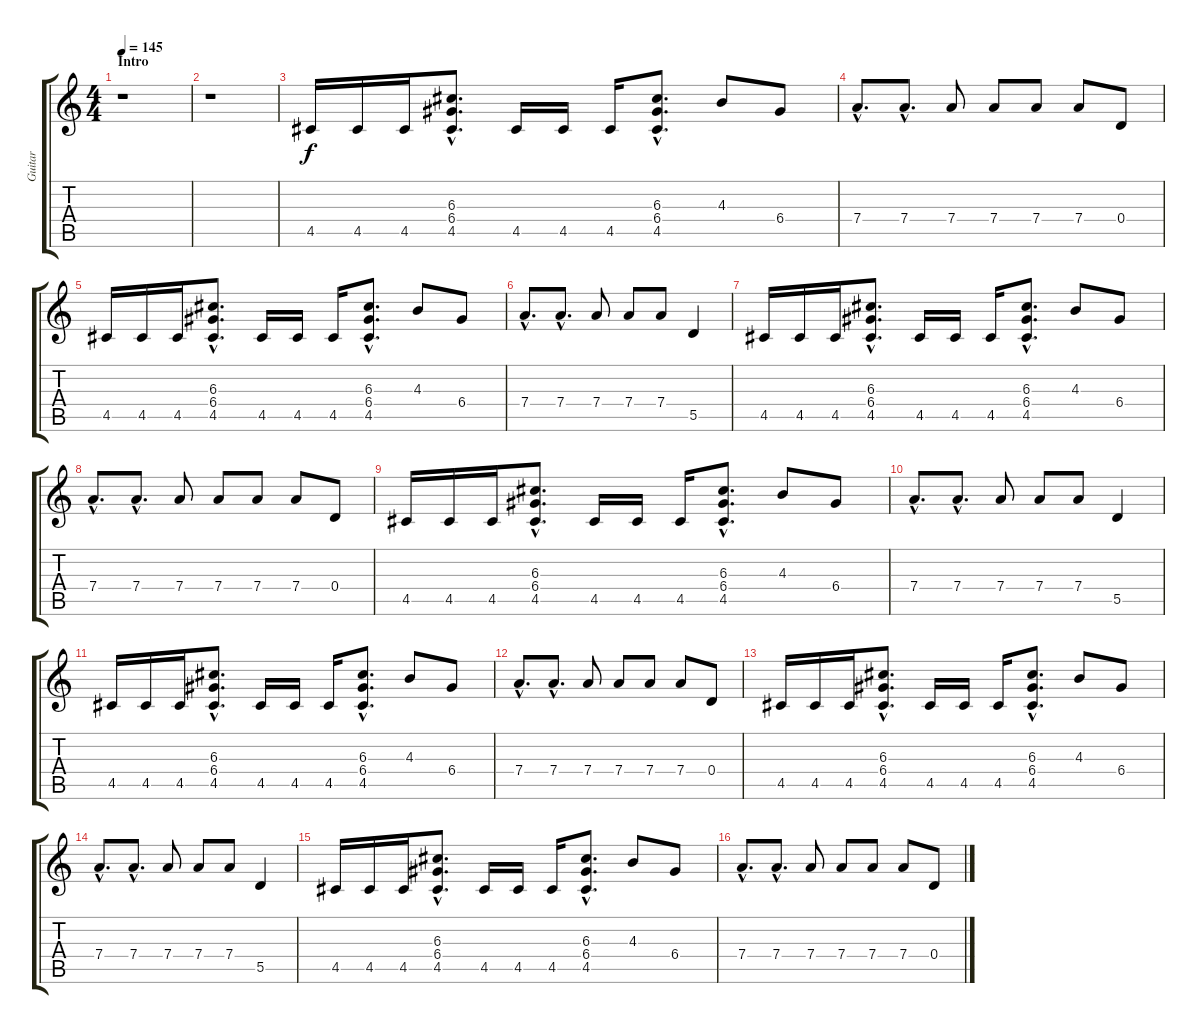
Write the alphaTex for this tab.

\track ("Guitar" "Guitar") {instrument distortionguitar}
\staff {score tabs}
\tuning (E4 B3 G3 D3 A2 E2) {hide}
\ts (4 4)
\section ("" "Intro")
\tempo 145
\clef g2
\ks c
r.1{dy f instrument distortionguitar} |
r.1 |
4.5.16 4.5.16 4.5.16 (6.3{hac} 6.4{hac} 4.5{hac}).8{d} 4.5.16 4.5.16 4.5.16 (6.3{hac} 6.4{hac} 4.5{hac}).8{d} 4.3.8 6.4.8 |
7.4{hac}.8{d} 7.4{hac}.8{d} 7.4.8 7.4.8 7.4.8 7.4.8 0.4.8 |
4.5.16 4.5.16 4.5.16 (6.3{hac} 6.4{hac} 4.5{hac}).8{d} 4.5.16 4.5.16 4.5.16 (6.3{hac} 6.4{hac} 4.5{hac}).8{d} 4.3.8 6.4.8 |
7.4{hac}.8{d} 7.4{hac}.8{d} 7.4.8 7.4.8 7.4.8 5.5.4 |
4.5.16 4.5.16 4.5.16 (6.3{hac} 6.4{hac} 4.5{hac}).8{d} 4.5.16 4.5.16 4.5.16 (6.3{hac} 6.4{hac} 4.5{hac}).8{d} 4.3.8 6.4.8 |
7.4{hac}.8{d} 7.4{hac}.8{d} 7.4.8 7.4.8 7.4.8 7.4.8 0.4.8 |
4.5.16 4.5.16 4.5.16 (6.3{hac} 6.4{hac} 4.5{hac}).8{d} 4.5.16 4.5.16 4.5.16 (6.3{hac} 6.4{hac} 4.5{hac}).8{d} 4.3.8 6.4.8 |
7.4{hac}.8{d} 7.4{hac}.8{d} 7.4.8 7.4.8 7.4.8 5.5.4 |
4.5.16 4.5.16 4.5.16 (6.3{hac} 6.4{hac} 4.5{hac}).8{d} 4.5.16 4.5.16 4.5.16 (6.3{hac} 6.4{hac} 4.5{hac}).8{d} 4.3.8 6.4.8 |
7.4{hac}.8{d} 7.4{hac}.8{d} 7.4.8 7.4.8 7.4.8 7.4.8 0.4.8 |
4.5.16 4.5.16 4.5.16 (6.3{hac} 6.4{hac} 4.5{hac}).8{d} 4.5.16 4.5.16 4.5.16 (6.3{hac} 6.4{hac} 4.5{hac}).8{d} 4.3.8 6.4.8 |
7.4{hac}.8{d} 7.4{hac}.8{d} 7.4.8 7.4.8 7.4.8 5.5.4 |
4.5.16 4.5.16 4.5.16 (6.3{hac} 6.4{hac} 4.5{hac}).8{d} 4.5.16 4.5.16 4.5.16 (6.3{hac} 6.4{hac} 4.5{hac}).8{d} 4.3.8 6.4.8 |
7.4{hac}.8{d} 7.4{hac}.8{d} 7.4.8 7.4.8 7.4.8 7.4.8 0.4.8
